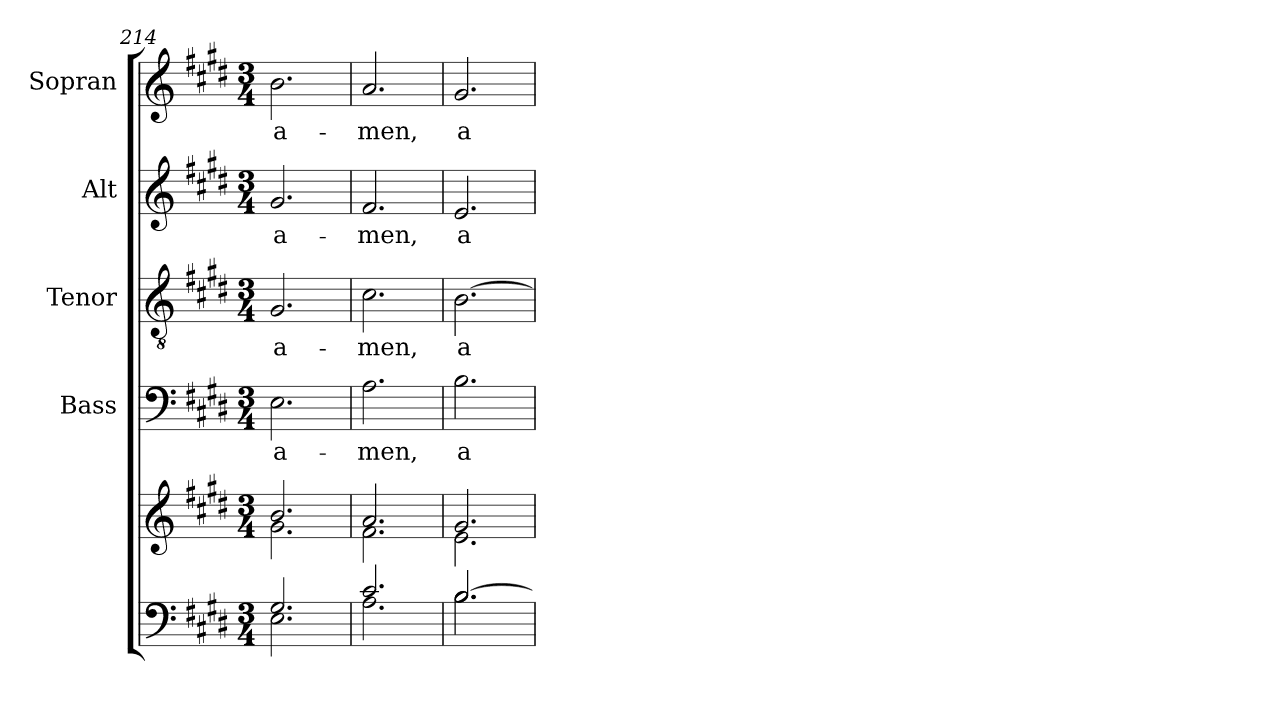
**kern	**kern	**kern	**text	**kern	**text	**kern	**text	**kern	**text
*part5	*part5	*part4	*part4	*part3	*part3	*part2	*part2	*part1	*part1
*staff6	*staff5	*staff4	*staff4	*staff3	*staff3	*staff2	*staff2	*staff1	*staff1
*	*	*I"Bass	*	*I"Tenor	*	*I"Alt	*	*I"Sopran	*
*	*	*I'B.	*	*I'T.	*	*I'A.	*	*I'S.	*
*clefF4	*clefG2	*clefF4	*	*clefGv2	*	*clefG2	*	*clefG2	*
*k[f#c#g#d#]	*k[f#c#g#d#]	*k[f#c#g#d#]	*	*k[f#c#g#d#]	*	*k[f#c#g#d#]	*	*k[f#c#g#d#]	*
*E:	*E:	*E:	*	*E:	*	*E:	*	*E:	*
*M3/4	*M3/4	*M3/4	*	*M3/4	*	*M3/4	*	*M3/4	*
=214	=214	=214	=214	=214	=214	=214	=214	=214	=214
*^	*^	*	*	*	*	*	*	*	*
!	!	!	!	!	!LO:LY:b	!	!LO:LY:b	!	!LO:LY:b	!	!LO:LY:b
2.G#/	2.E\	2.b/	2.g#\	2.E\	a-	2.G#/	a-	2.g#/	a-	2.b\	a-
=215	=215	=215	=215	=215	=215	=215	=215	=215	=215	=215	=215
!	!	!	!	!	!LO:LY:b	!	!LO:LY:b	!	!LO:LY:b	!	!LO:LY:b
2.c#/	2.A\	2.a/	2.f#\	2.A\	-men,	2.c#\	-men,	2.f#/	-men,	2.a/	-men,
=216	=216	=216	=216	=216	=216	=216	=216	=216	=216	=216	=216
!	!	!	!	!	!LO:LY:b	!	!LO:LY:b	!	!LO:LY:b	!	!LO:LY:b
[>2.B/	2.B\	2.g#/	2.e\	2.B\	a-	[2.B\	a-	2.e/	a-	2.g#/	a-
*v	*v	*	*	*	*	*	*	*	*	*	*
*	*v	*v	*	*	*	*	*	*	*	*
=	=	=	=	=	=	=	=	=	=
*-	*-	*-	*-	*-	*-	*-	*-	*-	*-
